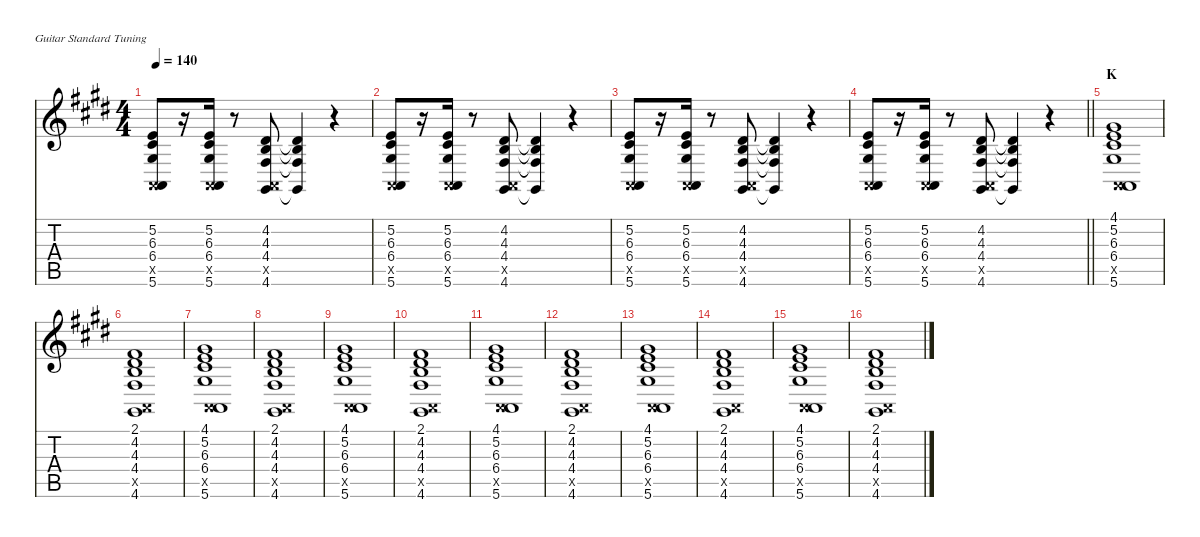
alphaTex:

\defaultSystemsLayout 4
\hideDynamics
\bracketExtendMode nobrackets
\singleTrackTrackNamePolicy hidden
\multiTrackTrackNamePolicy hidden
\firstSystemTrackNameMode fullname
\firstSystemTrackNameOrientation horizontal
\otherSystemsTrackNameOrientation horizontal
\track ("Keyboard" "pno.") {instrument brightacousticpiano}
\staff {score tabs}
\tuning (E4 B3 G3 D3 A2 E2)
\ts (4 4)
\tempo 140
\clef g2
\ks e
(5.2{acc forcenatural} 6.3{acc #} 6.4{acc #} 0.5{x acc forcenatural} 5.6{acc forcenatural}).8{dy fff beam Up} r.16{beam Up} (5.2{acc forcenatural} 6.3{acc #} 6.4{acc #} 0.5{x acc forcenatural} 5.6{acc forcenatural}).16{beam Up} r.8{beam Up} (4.2{acc #} 4.3{acc forcenatural} 4.4{acc #} 0.5{x acc forcenatural} 4.6{acc #}).8{beam Up} (4.2{t acc #} 4.3{t acc forcenatural} 4.4{t acc #} 4.6{t acc #}).4{dy f beam Up} r.4{beam Up} |
(5.2{acc forcenatural} 6.3{acc #} 6.4{acc #} 0.5{x acc forcenatural} 5.6{acc forcenatural}).8{dy fff beam Up} r.16{beam Up} (5.2{acc forcenatural} 6.3{acc #} 6.4{acc #} 0.5{x acc forcenatural} 5.6{acc forcenatural}).16{beam Up} r.8{beam Up} (4.2{acc #} 4.3{acc forcenatural} 4.4{acc #} 0.5{x acc forcenatural} 4.6{acc #}).8{beam Up} (4.2{t acc #} 4.3{t acc forcenatural} 4.4{t acc #} 4.6{t acc #}).4{dy f beam Up} r.4{beam Up} |
(5.2{acc forcenatural} 6.3{acc #} 6.4{acc #} 0.5{x acc forcenatural} 5.6{acc forcenatural}).8{dy fff beam Up} r.16{beam Up} (5.2{acc forcenatural} 6.3{acc #} 6.4{acc #} 0.5{x acc forcenatural} 5.6{acc forcenatural}).16{beam Up} r.8{beam Up} (4.2{acc #} 4.3{acc forcenatural} 4.4{acc #} 0.5{x acc forcenatural} 4.6{acc #}).8{beam Up} (4.2{t acc #} 4.3{t acc forcenatural} 4.4{t acc #} 4.6{t acc #}).4{dy f beam Up} r.4{beam Up} |
\barLineRight lightlight
(5.2{acc forcenatural} 6.3{acc #} 6.4{acc #} 0.5{x acc forcenatural} 5.6{acc forcenatural}).8{dy fff beam Up} r.16{beam Up} (5.2{acc forcenatural} 6.3{acc #} 6.4{acc #} 0.5{x acc forcenatural} 5.6{acc forcenatural}).16{beam Up} r.8{beam Up} (4.2{acc #} 4.3{acc forcenatural} 4.4{acc #} 0.5{x acc forcenatural} 4.6{acc #}).8{beam Up} (4.2{t acc #} 4.3{t acc forcenatural} 4.4{t acc #} 4.6{t acc #}).4{dy f beam Up} r.4{beam Up} |
\section ("" "K")
(4.1{acc #} 5.2{acc forcenatural} 6.3{acc #} 6.4{acc #} 0.5{x acc forcenatural} 5.6{acc forcenatural}).1{dy fff beam Up} |
(2.1{acc #} 4.2{acc #} 4.3{acc forcenatural} 4.4{acc #} 0.5{x acc forcenatural} 4.6{acc #}).1{beam Up} |
(4.1{acc #} 5.2{acc forcenatural} 6.3{acc #} 6.4{acc #} 0.5{x acc forcenatural} 5.6{acc forcenatural}).1{beam Up} |
(2.1{acc #} 4.2{acc #} 4.3{acc forcenatural} 4.4{acc #} 0.5{x acc forcenatural} 4.6{acc #}).1{beam Up} |
(4.1{acc #} 5.2{acc forcenatural} 6.3{acc #} 6.4{acc #} 0.5{x acc forcenatural} 5.6{acc forcenatural}).1{beam Up} |
(2.1{acc #} 4.2{acc #} 4.3{acc forcenatural} 4.4{acc #} 0.5{x acc forcenatural} 4.6{acc #}).1{beam Up} |
(4.1{acc #} 5.2{acc forcenatural} 6.3{acc #} 6.4{acc #} 0.5{x acc forcenatural} 5.6{acc forcenatural}).1{beam Up} |
(2.1{acc #} 4.2{acc #} 4.3{acc forcenatural} 4.4{acc #} 0.5{x acc forcenatural} 4.6{acc #}).1{beam Up} |
(4.1{acc #} 5.2{acc forcenatural} 6.3{acc #} 6.4{acc #} 0.5{x acc forcenatural} 5.6{acc forcenatural}).1{beam Up} |
(2.1{acc #} 4.2{acc #} 4.3{acc forcenatural} 4.4{acc #} 0.5{x acc forcenatural} 4.6{acc #}).1{beam Up} |
(4.1{acc #} 5.2{acc forcenatural} 6.3{acc #} 6.4{acc #} 0.5{x acc forcenatural} 5.6{acc forcenatural}).1{beam Up} |
(2.1{acc #} 4.2{acc #} 4.3{acc forcenatural} 4.4{acc #} 0.5{x acc forcenatural} 4.6{acc #}).1{beam Up}
